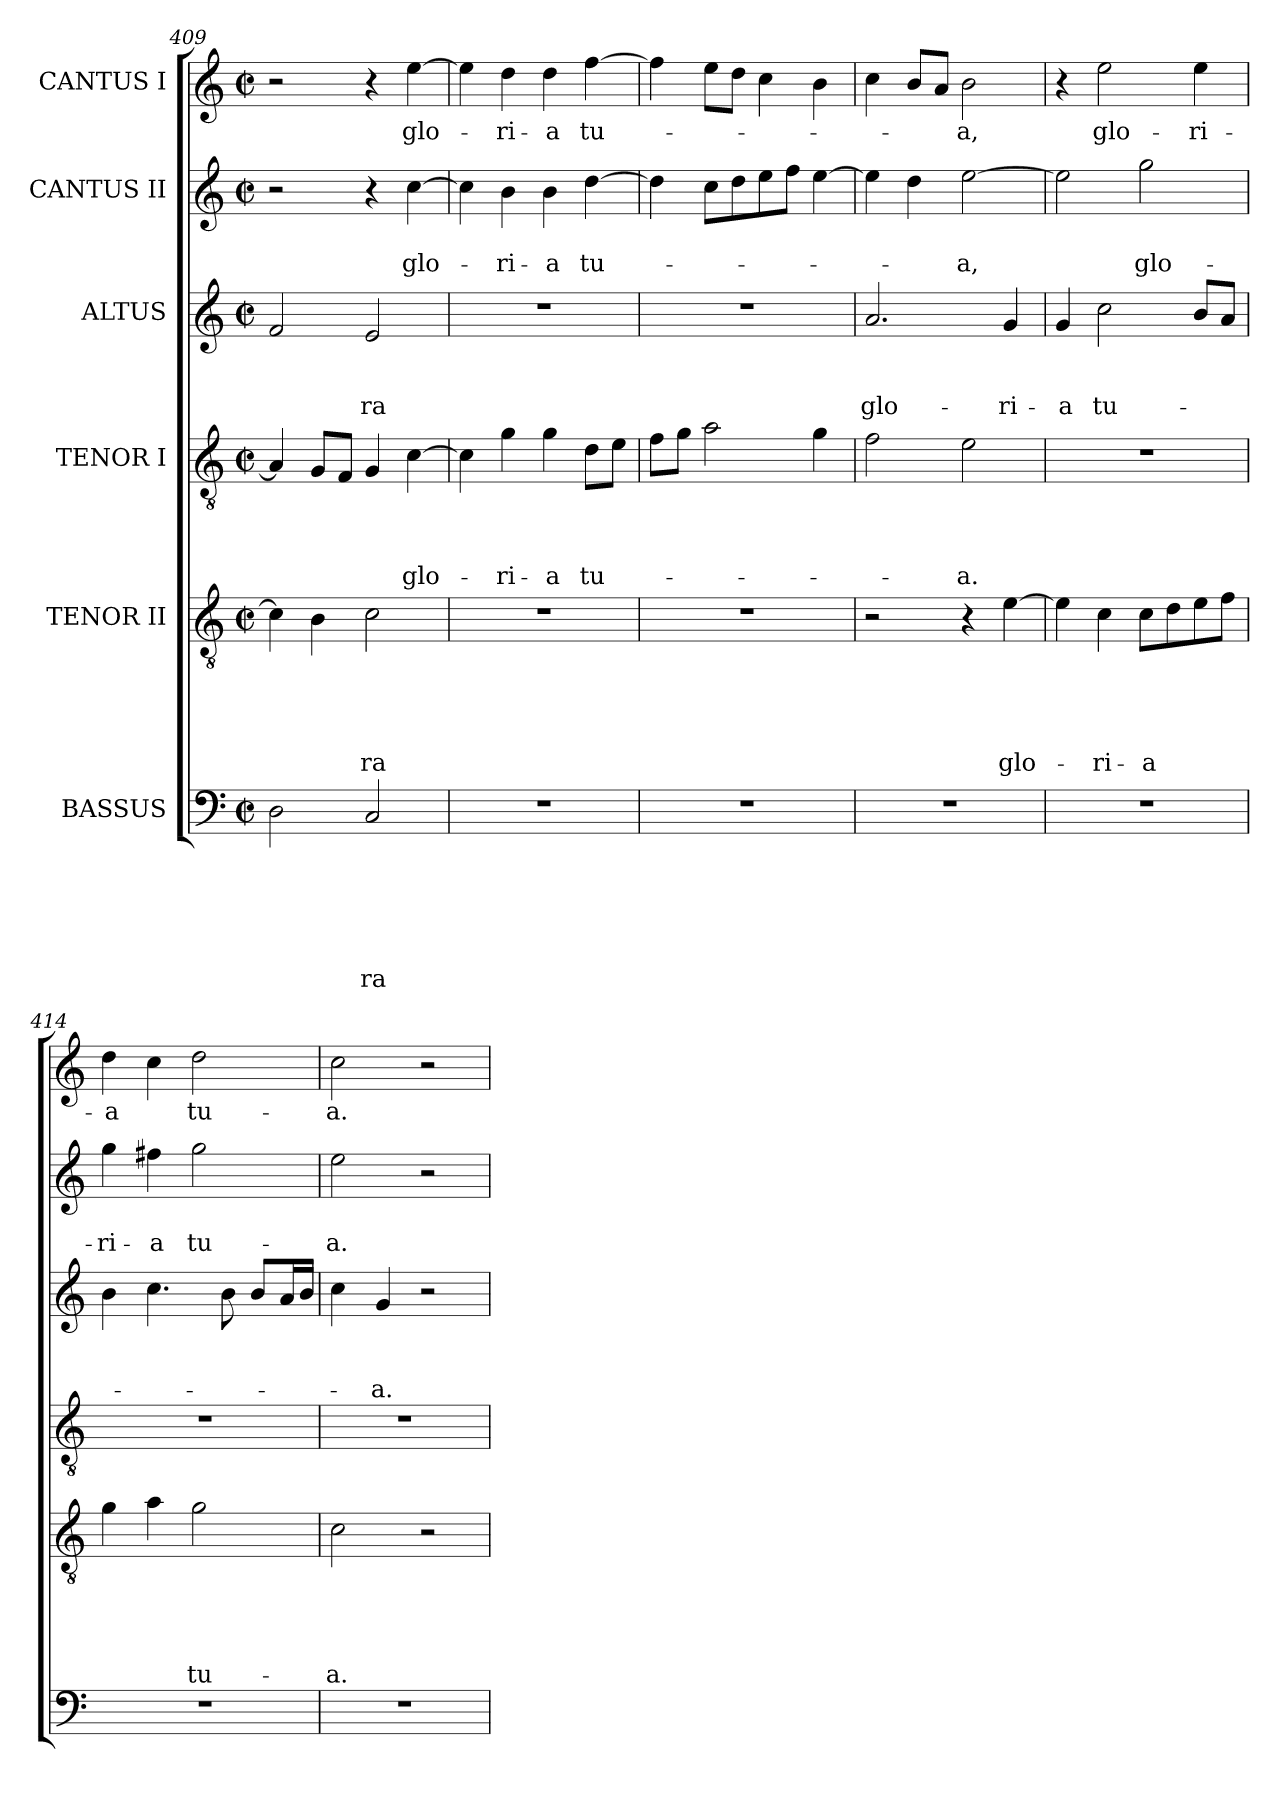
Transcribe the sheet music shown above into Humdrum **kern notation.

**kern	**text	**text	**text	**text	**text	**text	**kern	**text	**text	**text	**text	**text	**kern	**text	**text	**text	**text	**kern	**text	**text	**text	**kern	**text	**text	**kern	**text
*part6	*part6	*part6	*part6	*part6	*part6	*part6	*part5	*part5	*part5	*part5	*part5	*part5	*part4	*part4	*part4	*part4	*part4	*part3	*part3	*part3	*part3	*part2	*part2	*part2	*part1	*part1
*staff6	*staff6	*staff6	*staff6	*staff6	*staff6	*staff6	*staff5	*staff5	*staff5	*staff5	*staff5	*staff5	*staff4	*staff4	*staff4	*staff4	*staff4	*staff3	*staff3	*staff3	*staff3	*staff2	*staff2	*staff2	*staff1	*staff1
*I"BASSUS	*	*	*	*	*	*	*I"TENOR II	*	*	*	*	*	*I"TENOR I	*	*	*	*	*I"ALTUS	*	*	*	*I"CANTUS II	*	*	*I"CANTUS I	*
*clefF4	*	*	*	*	*	*	*clefGv2	*	*	*	*	*	*clefGv2	*	*	*	*	*clefG2	*	*	*	*clefG2	*	*	*clefG2	*
*k[]	*	*	*	*	*	*	*k[]	*	*	*	*	*	*k[]	*	*	*	*	*k[]	*	*	*	*k[]	*	*	*k[]	*
*C:	*	*	*	*	*	*	*C:	*	*	*	*	*	*C:	*	*	*	*	*C:	*	*	*	*C:	*	*	*C:	*
*M2/2	*	*	*	*	*	*	*M2/2	*	*	*	*	*	*M2/2	*	*	*	*	*M2/2	*	*	*	*M2/2	*	*	*M2/2	*
*met(c|)	*	*	*	*	*	*	*met(c|)	*	*	*	*	*	*met(c|)	*	*	*	*	*met(c|)	*	*	*	*met(c|)	*	*	*met(c|)	*
=409	=409	=409	=409	=409	=409	=409	=409	=409	=409	=409	=409	=409	=409	=409	=409	=409	=409	=409	=409	=409	=409	=409	=409	=409	=409	=409
2D\	.	.	.	.	.	.	4c\]	.	.	.	.	.	4A/]	.	.	.	.	2f/	.	.	.	2r	.	.	2r	.
.	.	.	.	.	.	.	4B\	.	.	.	.	.	8G/L	.	.	.	.	.	.	.	.	.	.	.	.	.
.	.	.	.	.	.	.	.	.	.	.	.	.	8F/J	.	.	.	.	.	.	.	.	.	.	.	.	.
2C/	.	.	.	.	.	-ra	2c\	.	.	.	.	-ra	4G/	.	.	.	.	2e/	.	.	-ra	4r	.	.	4r	.
.	.	.	.	.	.	.	.	.	.	.	.	.	[4c\	.	.	.	glo-	.	.	.	.	[4cc\	.	glo-	[4ee\	glo-
=410	=410	=410	=410	=410	=410	=410	=410	=410	=410	=410	=410	=410	=410	=410	=410	=410	=410	=410	=410	=410	=410	=410	=410	=410	=410	=410
1r	.	.	.	.	.	.	1r	.	.	.	.	.	4c\]	.	.	.	.	1r	.	.	.	4cc\]	.	.	4ee\]	.
.	.	.	.	.	.	.	.	.	.	.	.	.	4g\	.	.	.	-ri-	.	.	.	.	4b\	.	-ri-	4dd\	-ri-
.	.	.	.	.	.	.	.	.	.	.	.	.	4g\	.	.	.	-a	.	.	.	.	4b\	.	-a	4dd\	-a
.	.	.	.	.	.	.	.	.	.	.	.	.	8d\L	.	.	.	tu-	.	.	.	.	[4dd\	.	tu-	[4ff\	tu-
.	.	.	.	.	.	.	.	.	.	.	.	.	8e\J	.	.	.	.	.	.	.	.	.	.	.	.	.
=411	=411	=411	=411	=411	=411	=411	=411	=411	=411	=411	=411	=411	=411	=411	=411	=411	=411	=411	=411	=411	=411	=411	=411	=411	=411	=411
1r	.	.	.	.	.	.	1r	.	.	.	.	.	8f\L	.	.	.	.	1r	.	.	.	4dd\]	.	.	4ff\]	.
.	.	.	.	.	.	.	.	.	.	.	.	.	8g\J	.	.	.	.	.	.	.	.	.	.	.	.	.
.	.	.	.	.	.	.	.	.	.	.	.	.	2a\	.	.	.	.	.	.	.	.	8cc\L	.	.	8ee\L	.
.	.	.	.	.	.	.	.	.	.	.	.	.	.	.	.	.	.	.	.	.	.	8dd\	.	.	8dd\J	.
.	.	.	.	.	.	.	.	.	.	.	.	.	.	.	.	.	.	.	.	.	.	8ee\	.	.	4cc\	.
.	.	.	.	.	.	.	.	.	.	.	.	.	.	.	.	.	.	.	.	.	.	8ff\J	.	.	.	.
.	.	.	.	.	.	.	.	.	.	.	.	.	4g\	.	.	.	.	.	.	.	.	[4ee\	.	.	4b\	.
=412	=412	=412	=412	=412	=412	=412	=412	=412	=412	=412	=412	=412	=412	=412	=412	=412	=412	=412	=412	=412	=412	=412	=412	=412	=412	=412
1r	.	.	.	.	.	.	2r	.	.	.	.	.	2f\	.	.	.	.	2.a/	.	.	glo-	4ee\]	.	.	4cc\	.
.	.	.	.	.	.	.	.	.	.	.	.	.	.	.	.	.	.	.	.	.	.	4dd\	.	.	8b/L	.
.	.	.	.	.	.	.	.	.	.	.	.	.	.	.	.	.	.	.	.	.	.	.	.	.	8a/J	.
.	.	.	.	.	.	.	4r	.	.	.	.	.	2e\	.	.	.	-a.	.	.	.	.	[2ee\	.	-a,	2b\	-a,
.	.	.	.	.	.	.	[4e\	.	.	.	.	glo-	.	.	.	.	.	4g/	.	.	-ri-	.	.	.	.	.
!!LO:LB:g=z
=413	=413	=413	=413	=413	=413	=413	=413	=413	=413	=413	=413	=413	=413	=413	=413	=413	=413	=413	=413	=413	=413	=413	=413	=413	=413	=413
1r	.	.	.	.	.	.	4e\]	.	.	.	.	.	1r	.	.	.	.	4g/	.	.	-a	2ee\]	.	.	4r	.
.	.	.	.	.	.	.	4c\	.	.	.	.	-ri-	.	.	.	.	.	2cc\	.	.	tu-	.	.	.	2ee\	glo-
.	.	.	.	.	.	.	8c\L	.	.	.	.	-a	.	.	.	.	.	.	.	.	.	2gg\	.	glo-	.	.
.	.	.	.	.	.	.	8d\	.	.	.	.	.	.	.	.	.	.	.	.	.	.	.	.	.	.	.
.	.	.	.	.	.	.	8e\	.	.	.	.	.	.	.	.	.	.	8b/L	.	.	.	.	.	.	4ee\	-ri-
.	.	.	.	.	.	.	8f\J	.	.	.	.	.	.	.	.	.	.	8a/J	.	.	.	.	.	.	.	.
=414	=414	=414	=414	=414	=414	=414	=414	=414	=414	=414	=414	=414	=414	=414	=414	=414	=414	=414	=414	=414	=414	=414	=414	=414	=414	=414
1r	.	.	.	.	.	.	4g\	.	.	.	.	.	1r	.	.	.	.	4b\	.	.	.	4gg\	.	-ri-	4dd\	-a
.	.	.	.	.	.	.	4a\	.	.	.	.	.	.	.	.	.	.	4.cc\	.	.	.	4ff#\	.	-a	4cc\	.
.	.	.	.	.	.	.	2g\	.	.	.	.	tu-	.	.	.	.	.	.	.	.	.	2gg\	.	tu-	2dd\	tu-
.	.	.	.	.	.	.	.	.	.	.	.	.	.	.	.	.	.	8b\	.	.	.	.	.	.	.	.
.	.	.	.	.	.	.	.	.	.	.	.	.	.	.	.	.	.	8b/L	.	.	.	.	.	.	.	.
.	.	.	.	.	.	.	.	.	.	.	.	.	.	.	.	.	.	16a/L	.	.	.	.	.	.	.	.
.	.	.	.	.	.	.	.	.	.	.	.	.	.	.	.	.	.	16b/JJ	.	.	.	.	.	.	.	.
=415	=415	=415	=415	=415	=415	=415	=415	=415	=415	=415	=415	=415	=415	=415	=415	=415	=415	=415	=415	=415	=415	=415	=415	=415	=415	=415
1r	.	.	.	.	.	.	2c\	.	.	.	.	-a.	1r	.	.	.	.	4cc\	.	.	.	2ee\	.	-a.	2cc\	-a.
.	.	.	.	.	.	.	.	.	.	.	.	.	.	.	.	.	.	4g/	.	.	-a.	.	.	.	.	.
.	.	.	.	.	.	.	2r	.	.	.	.	.	.	.	.	.	.	2r	.	.	.	2r	.	.	2r	.
=	=	=	=	=	=	=	=	=	=	=	=	=	=	=	=	=	=	=	=	=	=	=	=	=	=	=
*-	*-	*-	*-	*-	*-	*-	*-	*-	*-	*-	*-	*-	*-	*-	*-	*-	*-	*-	*-	*-	*-	*-	*-	*-	*-	*-
